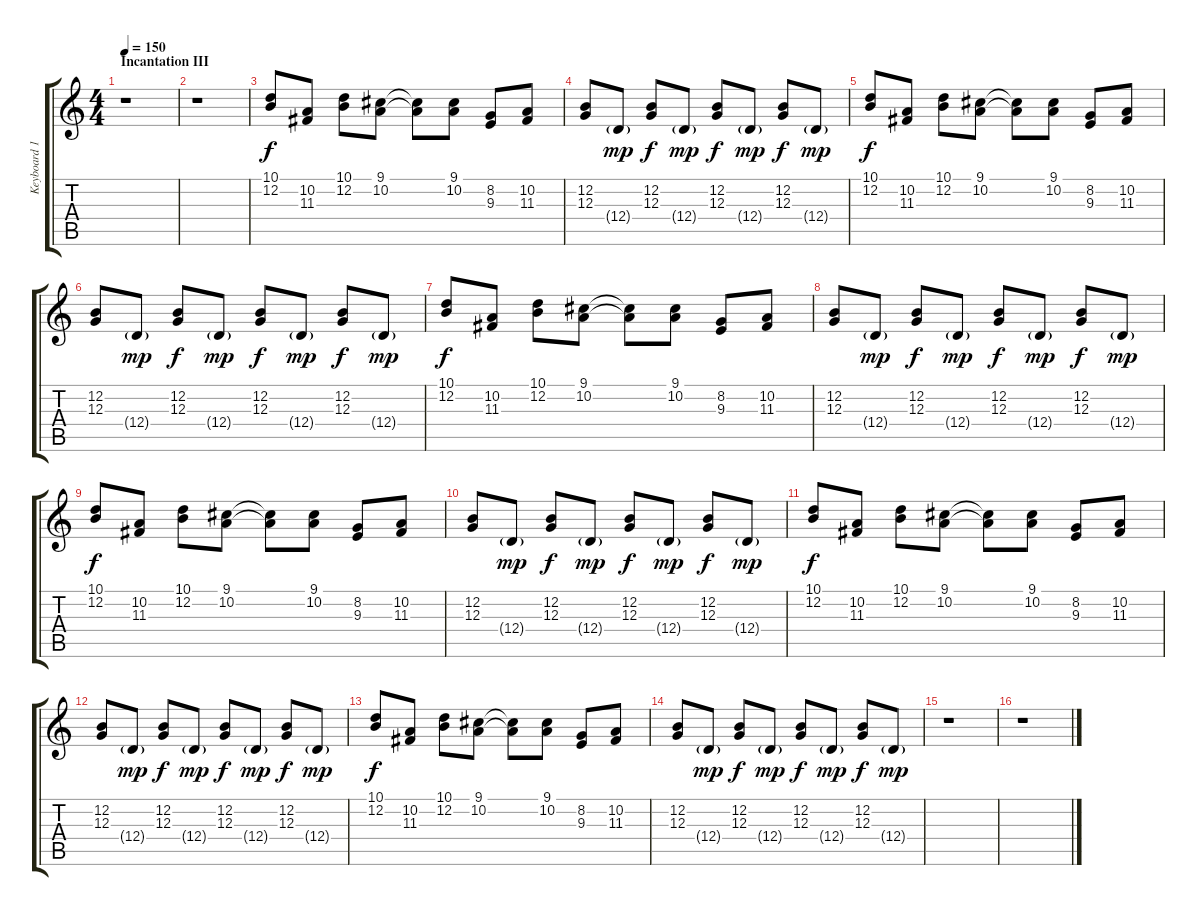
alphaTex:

\track ("Keyboard 1" "Keyboard 1") {instrument stringensemble1}
\staff {score tabs}
\tuning (E4 B3 G3 D3 A2 E2) {hide}
\ts (4 4)
\section ("" "Incantation III")
\tempo 150
\clef g2
\ks c
r.1{dy f} |
r.1 |
(10.1 12.2).8 (10.2 11.3).8 (10.1 12.2).8 (9.1 10.2).8 (9.1{t} 10.2{t}).8 (9.1 10.2).8 (8.2 9.3).8 (10.2 11.3).8 |
(12.2 12.3).8 12.4{g}.8{dy mp} (12.2 12.3).8{dy f} 12.4{g}.8{dy mp} (12.2 12.3).8{dy f} 12.4{g}.8{dy mp} (12.2 12.3).8{dy f} 12.4{g}.8{dy mp} |
(10.1 12.2).8{dy f} (10.2 11.3).8 (10.1 12.2).8 (9.1 10.2).8 (9.1{t} 10.2{t}).8 (9.1 10.2).8 (8.2 9.3).8 (10.2 11.3).8 |
(12.2 12.3).8 12.4{g}.8{dy mp} (12.2 12.3).8{dy f} 12.4{g}.8{dy mp} (12.2 12.3).8{dy f} 12.4{g}.8{dy mp} (12.2 12.3).8{dy f} 12.4{g}.8{dy mp} |
(10.1 12.2).8{dy f} (10.2 11.3).8 (10.1 12.2).8 (9.1 10.2).8 (9.1{t} 10.2{t}).8 (9.1 10.2).8 (8.2 9.3).8 (10.2 11.3).8 |
(12.2 12.3).8 12.4{g}.8{dy mp} (12.2 12.3).8{dy f} 12.4{g}.8{dy mp} (12.2 12.3).8{dy f} 12.4{g}.8{dy mp} (12.2 12.3).8{dy f} 12.4{g}.8{dy mp} |
(10.1 12.2).8{dy f} (10.2 11.3).8 (10.1 12.2).8 (9.1 10.2).8 (9.1{t} 10.2{t}).8 (9.1 10.2).8 (8.2 9.3).8 (10.2 11.3).8 |
(12.2 12.3).8 12.4{g}.8{dy mp} (12.2 12.3).8{dy f} 12.4{g}.8{dy mp} (12.2 12.3).8{dy f} 12.4{g}.8{dy mp} (12.2 12.3).8{dy f} 12.4{g}.8{dy mp} |
(10.1 12.2).8{dy f} (10.2 11.3).8 (10.1 12.2).8 (9.1 10.2).8 (9.1{t} 10.2{t}).8 (9.1 10.2).8 (8.2 9.3).8 (10.2 11.3).8 |
(12.2 12.3).8 12.4{g}.8{dy mp} (12.2 12.3).8{dy f} 12.4{g}.8{dy mp} (12.2 12.3).8{dy f} 12.4{g}.8{dy mp} (12.2 12.3).8{dy f} 12.4{g}.8{dy mp} |
(10.1 12.2).8{dy f} (10.2 11.3).8 (10.1 12.2).8 (9.1 10.2).8 (9.1{t} 10.2{t}).8 (9.1 10.2).8 (8.2 9.3).8 (10.2 11.3).8 |
(12.2 12.3).8 12.4{g}.8{dy mp} (12.2 12.3).8{dy f} 12.4{g}.8{dy mp} (12.2 12.3).8{dy f} 12.4{g}.8{dy mp} (12.2 12.3).8{dy f} 12.4{g}.8{dy mp} |
\section ("" "")
r.1 |
r.1
